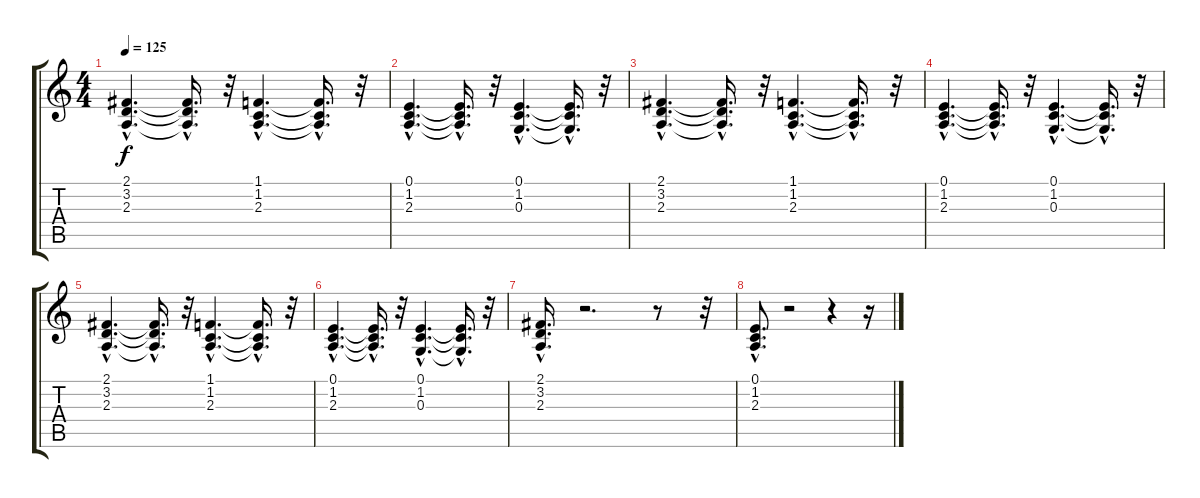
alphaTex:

\track "" {instrument stringensemble1}
\staff {score tabs}
\tuning (E4 B3 G3 D3 A2 E2) {hide}
\ts (4 4)
\tempo 125
\clef g2
\ks c
(2.1{hac} 3.2{hac} 2.3{hac}).4{d dy f} (2.1{hac t} 3.2{hac t} 2.3{hac t}).16{d} r.32 (1.1{hac} 1.2{hac} 2.3{hac}).4{d} (1.1{hac t} 1.2{hac t} 2.3{hac t}).16{d} r.32 |
(0.1{hac} 1.2{hac} 2.3{hac}).4{d} (0.1{hac t} 1.2{hac t} 2.3{hac t}).16{d} r.32 (0.1{hac} 1.2{hac} 0.3{hac}).4{d} (0.1{hac t} 1.2{hac t} 0.3{hac t}).16{d} r.32 |
(2.1{hac} 3.2{hac} 2.3{hac}).4{d} (2.1{hac t} 3.2{hac t} 2.3{hac t}).16{d} r.32 (1.1{hac} 1.2{hac} 2.3{hac}).4{d} (1.1{hac t} 1.2{hac t} 2.3{hac t}).16{d} r.32 |
(0.1{hac} 1.2{hac} 2.3{hac}).4{d} (0.1{hac t} 1.2{hac t} 2.3{hac t}).16{d} r.32 (0.1{hac} 1.2{hac} 0.3{hac}).4{d} (0.1{hac t} 1.2{hac t} 0.3{hac t}).16{d} r.32 |
(2.1{hac} 3.2{hac} 2.3{hac}).4{d} (2.1{hac t} 3.2{hac t} 2.3{hac t}).16{d} r.32 (1.1{hac} 1.2{hac} 2.3{hac}).4{d} (1.1{hac t} 1.2{hac t} 2.3{hac t}).16{d} r.32 |
(0.1{hac} 1.2{hac} 2.3{hac}).4{d} (0.1{hac t} 1.2{hac t} 2.3{hac t}).16{d} r.32 (0.1{hac} 1.2{hac} 0.3{hac}).4{d} (0.1{hac t} 1.2{hac t} 0.3{hac t}).16{d} r.32 |
(2.1{hac} 3.2{hac} 2.3{hac}).16{d} r.2{d} r.8 r.32 |
(0.1{hac} 1.2{hac} 2.3).8{d} r.2 r.4 r.16
